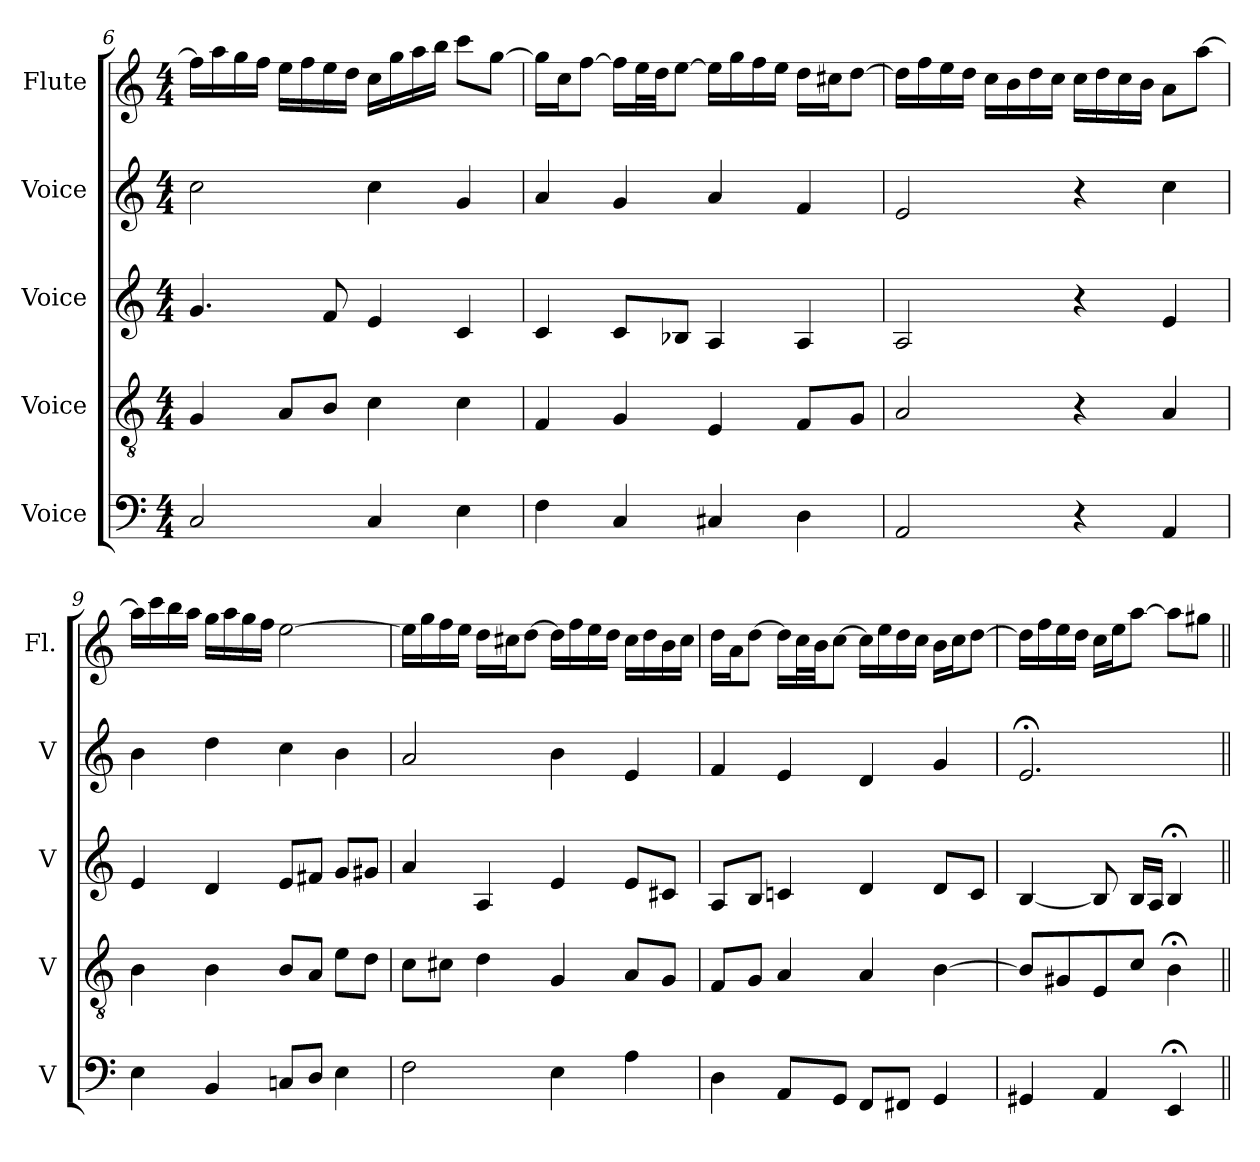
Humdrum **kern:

**kern	**kern	**kern	**kern	**kern
*part5	*part4	*part3	*part2	*part1
*staff5	*staff4	*staff3	*staff2	*staff1
*I"Voice	*I"Voice	*I"Voice	*I"Voice	*I"Flute
*I'V	*I'V	*I'V	*I'V	*I'Fl.
*clefF4	*clefGv2	*clefG2	*clefG2	*clefG2
*k[]	*k[]	*k[]	*k[]	*k[]
*M4/4	*M4/4	*M4/4	*M4/4	*M4/4
=6	=6	=6	=6	=6
2C/	4G/	4.g/	2cc\	16ff\LL]
.	.	.	.	16aa\
.	.	.	.	16gg\
.	.	.	.	16ff\JJ
.	8A/L	.	.	16ee\LL
.	.	.	.	16ff\
.	8B/J	8f/	.	16ee\
.	.	.	.	16dd\JJ
4C/	4c\	4e/	4cc\	16cc\LL
.	.	.	.	16gg\
.	.	.	.	16aa\
.	.	.	.	16bb\JJ
4E\	4c\	4c/	4g/	8ccc\L
.	.	.	.	[8gg\J
=7	=7	=7	=7	=7
4F\	4F/	4c/	4a/	16gg\LL]
.	.	.	.	16cc\J
.	.	.	.	[8ff\J
4C/	4G/	8c/L	4g/	16ff\LL]
.	.	.	.	32ee\L
.	.	.	.	32dd\JJ
.	.	8B-X/J	.	[8ee\J
4C#X/	4E/	4A/	4a/	16ee\LL]
.	.	.	.	16gg\
.	.	.	.	16ff\
.	.	.	.	16ee\JJ
4D\	8F/L	4A/	4f/	16dd\LL
.	.	.	.	16cc#X\J
.	8G/J	.	.	[8dd\J
!!LO:LB:g=z
=8	=8	=8	=8	=8
2AA/	2A/	2A/	2e/	16dd\LL]
.	.	.	.	16ff\
.	.	.	.	16ee\
.	.	.	.	16dd\JJ
.	.	.	.	16cc\LL
.	.	.	.	16b\
.	.	.	.	16dd\
.	.	.	.	16cc\JJ
4r	4r	4r	4r	16cc\LL
.	.	.	.	16dd\
.	.	.	.	16cc\
.	.	.	.	16b\JJ
4AA/	4A/	4e/	4cc\	8a\L
.	.	.	.	[8aa\J
=9	=9	=9	=9	=9
4E\	4B\	4e/	4b\	16aa\LL]
.	.	.	.	16ccc\
.	.	.	.	16bb\
.	.	.	.	16aa\JJ
4BB/	4B\	4d/	4dd\	16gg\LL
.	.	.	.	16aa\
.	.	.	.	16gg\
.	.	.	.	16ff\JJ
8Cn/L	8B/L	8e/L	4cc\	[2ee\
8D/J	8A/J	8f#X/J	.	.
4E\	8e\L	8g/L	4b\	.
.	8d\J	8g#X/J	.	.
=10	=10	=10	=10	=10
2F\	8c\L	4a/	2a/	16ee\LL]
.	.	.	.	16gg\
.	8c#X\J	.	.	16ff\
.	.	.	.	16ee\JJ
.	4d\	4A/	.	16dd\LL
.	.	.	.	16cc#X\J
.	.	.	.	[8dd\J
4E\	4G/	4e/	4b\	16dd\LL]
.	.	.	.	16ff\
.	.	.	.	16ee\
.	.	.	.	16dd\JJ
4A\	8A/L	8e/L	4e/	16cc#\LL
.	.	.	.	16dd\
.	8G/J	8c#X/J	.	16b\
.	.	.	.	16cc#\JJ
!!LO:PB:g=z
=11	=11	=11	=11	=11
4D\	8F/L	8A/L	4f/	16dd\LL
.	.	.	.	16a\J
.	8G/J	8B/J	.	[8dd\J
8AA/L	4A/	4cn/	4e/	16dd\LL]
.	.	.	.	32cc\L
.	.	.	.	32b\JJ
8GG/J	.	.	.	[8cc\J
8FF/L	4A/	4d/	4d/	16cc\LL]
.	.	.	.	16ee\
8FF#X/J	.	.	.	16dd\
.	.	.	.	16cc\JJ
4GG/	[4B\	8d/L	4g/	16b\LL
.	.	.	.	16cc\J
.	.	8c/J	.	[8dd\J
=12	=12	=12	=12	=12
4GG#X/	8B/L]	[4B/	2.e;</	16dd\LL]
.	.	.	.	16ff\
.	8G#X/	.	.	16ee\
.	.	.	.	16dd\JJ
4AA/	8E/	8B/]	.	16cc\LL
.	.	.	.	16ee\J
.	8c/J	16B/LL	.	[8aa\J
.	.	16A/JJ	.	.
4EE;</	4B;<\	4B;</	.	8aa\L]
.	.	.	.	8gg#X\J
=||	=||	=||	=||	=||
*-	*-	*-	*-	*-
